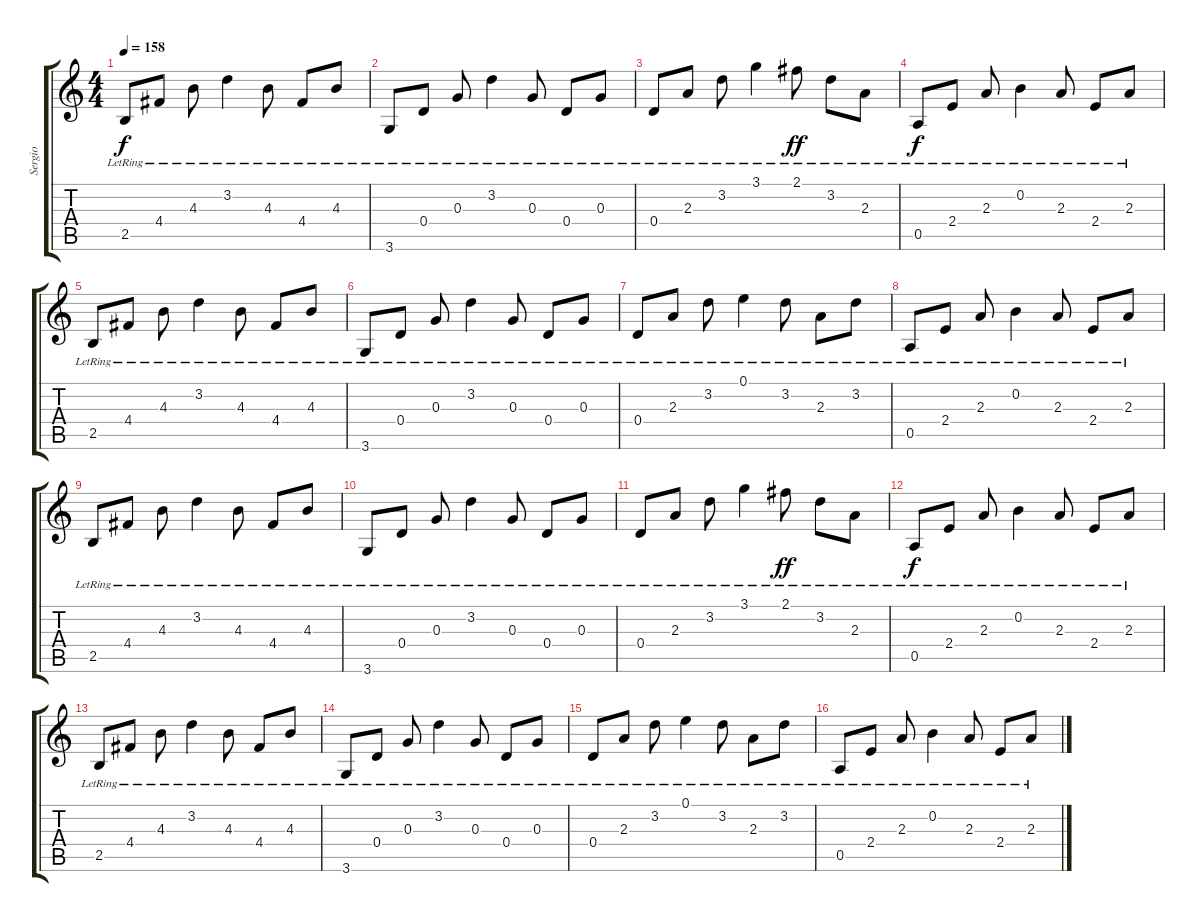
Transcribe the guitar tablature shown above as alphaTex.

\track ("Sergio" "Sergio") {instrument acousticguitarsteel}
\staff {score tabs}
\tuning (E4 B3 G3 D3 A2 E2) {hide}
\ts (4 4)
\tempo 158
\clef g2
\ks c
2.5{lr}.8{dy f} 4.4{lr}.8 4.3{lr}.8 3.2{lr}.4 4.3{lr}.8 4.4{lr}.8 4.3{lr}.8 |
3.6{lr}.8 0.4{lr}.8 0.3{lr}.8 3.2{lr}.4 0.3{lr}.8 0.4{lr}.8 0.3{lr}.8 |
0.4{lr}.8 2.3{lr}.8 3.2{lr}.8 3.1{lr}.4 2.1{lr}.8{dy ff} 3.2{lr}.8 2.3{lr}.8 |
0.5{lr}.8{dy f} 2.4{lr}.8 2.3{lr}.8 0.2{lr}.4 2.3{lr}.8 2.4{lr}.8 2.3{lr}.8 |
2.5{lr}.8 4.4{lr}.8 4.3{lr}.8 3.2{lr}.4 4.3{lr}.8 4.4{lr}.8 4.3{lr}.8 |
3.6{lr}.8 0.4{lr}.8 0.3{lr}.8 3.2{lr}.4 0.3{lr}.8 0.4{lr}.8 0.3{lr}.8 |
0.4{lr}.8 2.3{lr}.8 3.2{lr}.8 0.1{lr}.4 3.2{lr}.8 2.3{lr}.8 3.2{lr}.8 |
0.5{lr}.8 2.4{lr}.8 2.3{lr}.8 0.2{lr}.4 2.3{lr}.8 2.4{lr}.8 2.3{lr}.8 |
2.5{lr}.8 4.4{lr}.8 4.3{lr}.8 3.2{lr}.4 4.3{lr}.8 4.4{lr}.8 4.3{lr}.8 |
3.6{lr}.8 0.4{lr}.8 0.3{lr}.8 3.2{lr}.4 0.3{lr}.8 0.4{lr}.8 0.3{lr}.8 |
0.4{lr}.8 2.3{lr}.8 3.2{lr}.8 3.1{lr}.4 2.1{lr}.8{dy ff} 3.2{lr}.8 2.3{lr}.8 |
0.5{lr}.8{dy f} 2.4{lr}.8 2.3{lr}.8 0.2{lr}.4 2.3{lr}.8 2.4{lr}.8 2.3{lr}.8 |
2.5{lr}.8 4.4{lr}.8 4.3{lr}.8 3.2{lr}.4 4.3{lr}.8 4.4{lr}.8 4.3{lr}.8 |
3.6{lr}.8 0.4{lr}.8 0.3{lr}.8 3.2{lr}.4 0.3{lr}.8 0.4{lr}.8 0.3{lr}.8 |
0.4{lr}.8 2.3{lr}.8 3.2{lr}.8 0.1{lr}.4 3.2{lr}.8 2.3{lr}.8 3.2{lr}.8 |
0.5{lr}.8 2.4{lr}.8 2.3{lr}.8 0.2{lr}.4 2.3{lr}.8 2.4{lr}.8 2.3{lr}.8
